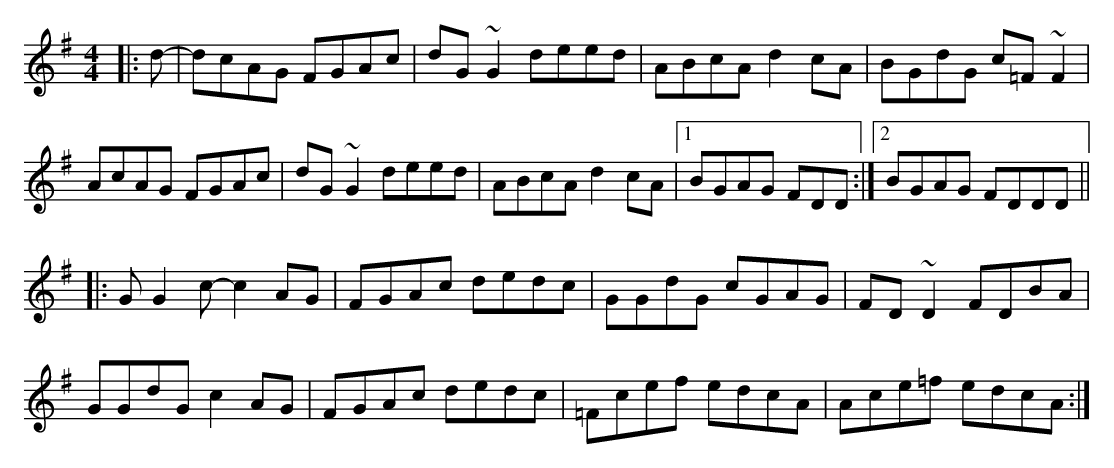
X:1
M:4/4
K:Dmix
|:d-|dcAG FGAc|dG~G2 deed|ABcA d2cA|BGdG c=F~F2|
AcAG FGAc|dG~G2 deed|ABcA d2cA|1 BGAG FDD:|2 BGAG FDDD||
|:GG2c-c2AG|FGAc dedc|GGdG cGAG|FD~D2 FDBA|
GGdG c2AG|FGAc dedc|=Fcef edcA|Ace=f edcA:|
